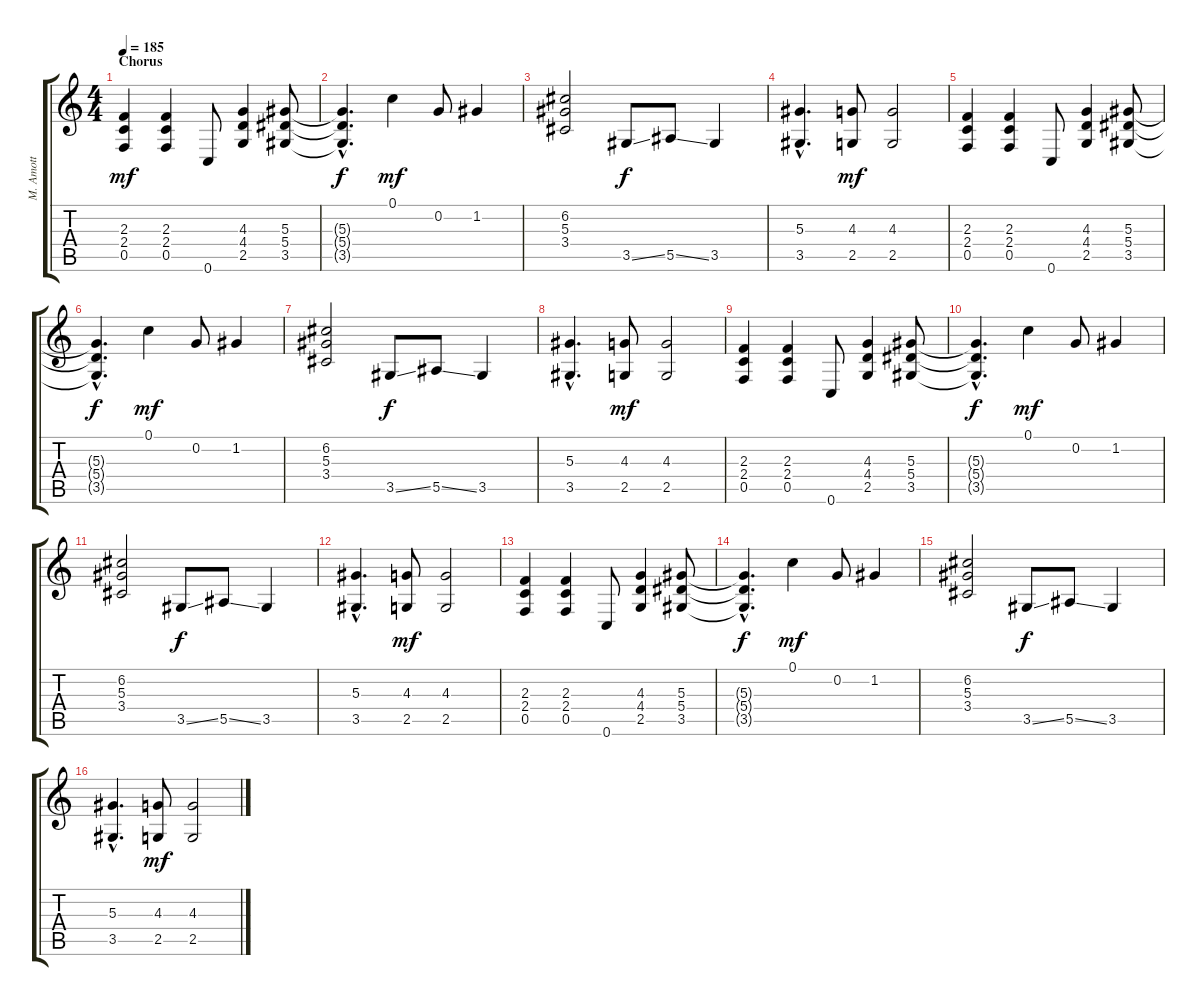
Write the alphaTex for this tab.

\track ("M. Amott" "M. Amott") {instrument distortionguitar}
\staff {score tabs}
\tuning (C4 G3 Eb3 Bb2 F2 C2) {hide}
\ts (4 4)
\section ("" "Chorus")
\tempo 185
\clef g2
\ks c
(2.3 2.4 0.5).4{dy mf} (2.3 2.4 0.5).4 0.6.8 (4.3 4.4 2.5).4 (5.3 5.4 3.5).8 |
(5.3{hac t} 5.4{hac t} 3.5{hac t}).4{d dy f} 0.1.4{dy mf} 0.2.8 1.2.4 |
(6.2 5.3 3.4).2 3.5{ss}.8{dy f} 5.5{ss}.8 3.5.4 |
(5.3{hac} 3.5{hac}).4{d} (4.3 2.5).8{dy mf} (4.3 2.5).2 |
(2.3 2.4 0.5).4 (2.3 2.4 0.5).4 0.6.8 (4.3 4.4 2.5).4 (5.3 5.4 3.5).8 |
(5.3{hac t} 5.4{hac t} 3.5{hac t}).4{d dy f} 0.1.4{dy mf} 0.2.8 1.2.4 |
(6.2 5.3 3.4).2 3.5{ss}.8{dy f} 5.5{ss}.8 3.5.4 |
(5.3{hac} 3.5{hac}).4{d} (4.3 2.5).8{dy mf} (4.3 2.5).2 |
(2.3 2.4 0.5).4 (2.3 2.4 0.5).4 0.6.8 (4.3 4.4 2.5).4 (5.3 5.4 3.5).8 |
(5.3{hac t} 5.4{hac t} 3.5{hac t}).4{d dy f} 0.1.4{dy mf} 0.2.8 1.2.4 |
(6.2 5.3 3.4).2 3.5{ss}.8{dy f} 5.5{ss}.8 3.5.4 |
(5.3{hac} 3.5{hac}).4{d} (4.3 2.5).8{dy mf} (4.3 2.5).2 |
(2.3 2.4 0.5).4 (2.3 2.4 0.5).4 0.6.8 (4.3 4.4 2.5).4 (5.3 5.4 3.5).8 |
(5.3{hac t} 5.4{hac t} 3.5{hac t}).4{d dy f} 0.1.4{dy mf} 0.2.8 1.2.4 |
(6.2 5.3 3.4).2 3.5{ss}.8{dy f} 5.5{ss}.8 3.5.4 |
(5.3{hac} 3.5{hac}).4{d} (4.3 2.5).8{dy mf} (4.3 2.5).2
